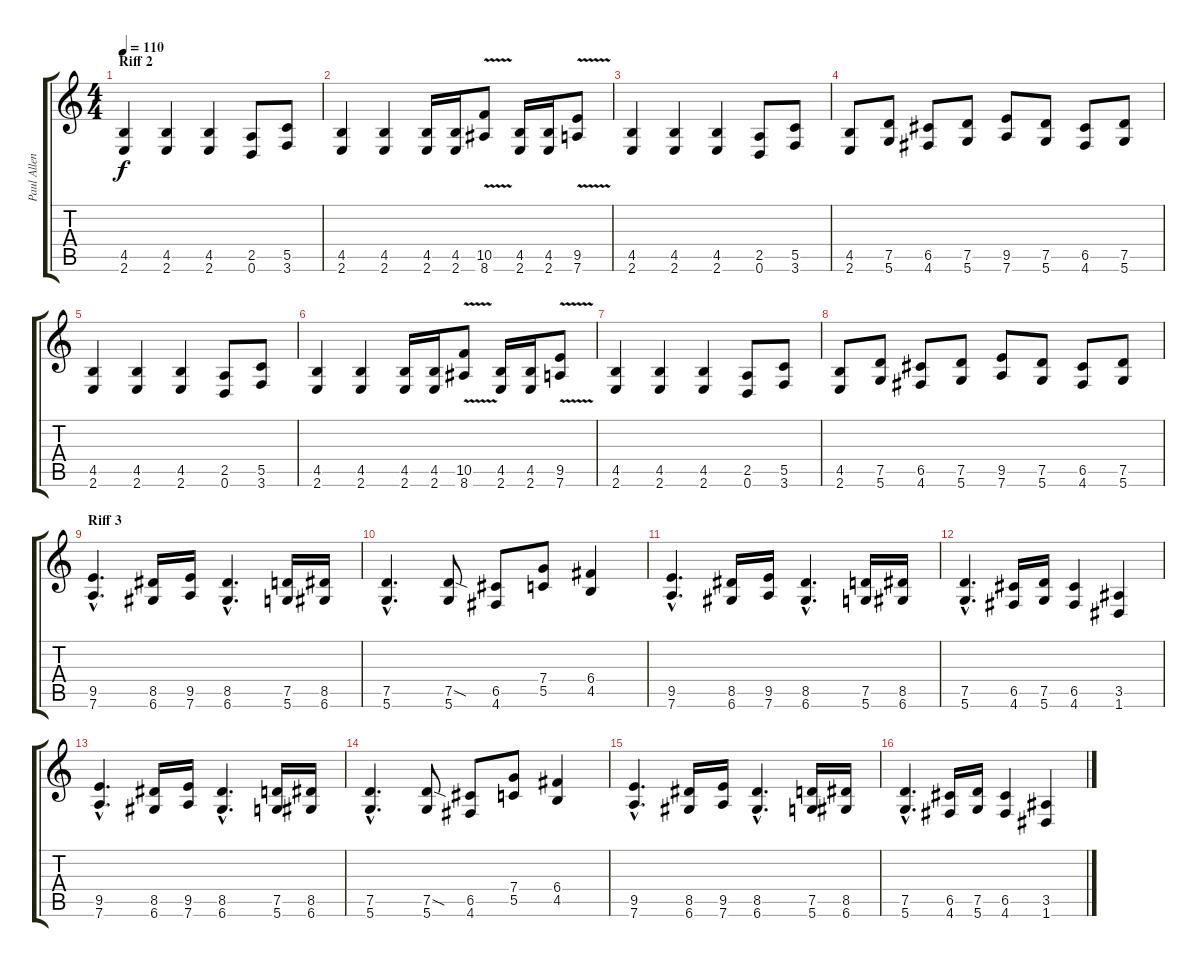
\track ("Paul Allender (Guitar Soul)" "Paul Allen") {instrument distortionguitar}
\staff {score tabs}
\tuning (D4 A3 F3 C3 G2 D2) {hide}
\ts (4 4)
\section ("" "Riff 2")
\tempo 110
\clef g2
\ks c
(4.5 2.6).4{dy f} (4.5 2.6).4 (4.5 2.6).4 (2.5 0.6).8 (5.5 3.6).8 |
(4.5 2.6).4 (4.5 2.6).4 (4.5 2.6).16 (4.5 2.6).16 (10.5{v} 8.6).8 (4.5 2.6).16 (4.5 2.6).16 (9.5{v} 7.6).8 |
(4.5 2.6).4 (4.5 2.6).4 (4.5 2.6).4 (2.5 0.6).8 (5.5 3.6).8 |
(4.5 2.6).8 (7.5 5.6).8 (6.5 4.6).8 (7.5 5.6).8 (9.5 7.6).8 (7.5 5.6).8 (6.5 4.6).8 (7.5 5.6).8 |
(4.5 2.6).4 (4.5 2.6).4 (4.5 2.6).4 (2.5 0.6).8 (5.5 3.6).8 |
(4.5 2.6).4 (4.5 2.6).4 (4.5 2.6).16 (4.5 2.6).16 (10.5{v} 8.6).8 (4.5 2.6).16 (4.5 2.6).16 (9.5{v} 7.6).8 |
(4.5 2.6).4 (4.5 2.6).4 (4.5 2.6).4 (2.5 0.6).8 (5.5 3.6).8 |
(4.5 2.6).8 (7.5 5.6).8 (6.5 4.6).8 (7.5 5.6).8 (9.5 7.6).8 (7.5 5.6).8 (6.5 4.6).8 (7.5 5.6).8 |
\section ("" "Riff 3")
(9.5{hac} 7.6{hac}).4{d} (8.5 6.6).16 (9.5 7.6).16 (8.5{hac} 6.6{hac}).4{d} (7.5 5.6).16 (8.5 6.6).16 |
(7.5{hac} 5.6{hac}).4{d} (7.5{sod} 5.6).8 (6.5 4.6).8 (7.4 5.5).8 (6.4 4.5).4 |
(9.5{hac} 7.6{hac}).4{d} (8.5 6.6).16 (9.5 7.6).16 (8.5{hac} 6.6{hac}).4{d} (7.5 5.6).16 (8.5 6.6).16 |
(7.5{hac} 5.6{hac}).4{d} (6.5 4.6).16 (7.5 5.6).16 (6.5 4.6).4 (3.5 1.6).4 |
(9.5{hac} 7.6{hac}).4{d} (8.5 6.6).16 (9.5 7.6).16 (8.5{hac} 6.6{hac}).4{d} (7.5 5.6).16 (8.5 6.6).16 |
(7.5{hac} 5.6{hac}).4{d} (7.5{sod} 5.6).8 (6.5 4.6).8 (7.4 5.5).8 (6.4 4.5).4 |
(9.5{hac} 7.6{hac}).4{d} (8.5 6.6).16 (9.5 7.6).16 (8.5{hac} 6.6{hac}).4{d} (7.5 5.6).16 (8.5 6.6).16 |
(7.5{hac} 5.6{hac}).4{d} (6.5 4.6).16 (7.5 5.6).16 (6.5 4.6).4 (3.5 1.6).4
